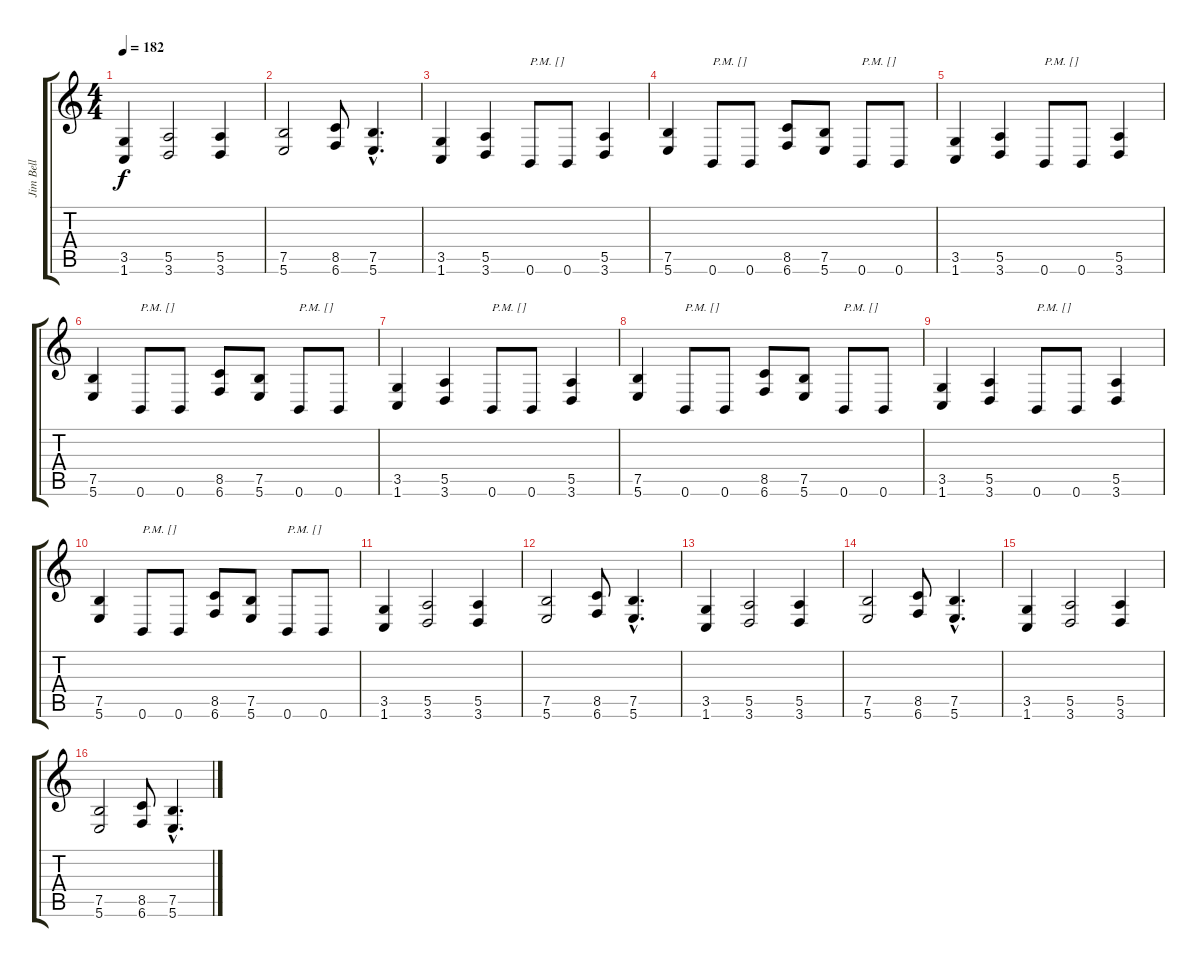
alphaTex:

\track ("Jim Bell" "Jim Bell") {instrument overdrivenguitar}
\staff {score tabs}
\tuning (B3 Gb3 D3 A2 E2 B1) {hide}
\ts (4 4)
\tempo 182
\clef g2
\ks c
(3.5 1.6).4{dy f} (5.5 3.6).2 (5.5 3.6).4 |
(7.5 5.6).2 (8.5 6.6).8 (7.5{hac} 5.6{hac}).4{d} |
(3.5 1.6).4 (5.5 3.6).4 0.6.8{txt "P.M. [] "} 0.6.8 (5.5 3.6).4 |
(7.5 5.6).4 0.6.8{txt "P.M. []"} 0.6.8 (8.5 6.6).8 (7.5 5.6).8 0.6.8{txt "P.M. []"} 0.6.8 |
(3.5 1.6).4 (5.5 3.6).4 0.6.8{txt "P.M. [] "} 0.6.8 (5.5 3.6).4 |
(7.5 5.6).4 0.6.8{txt "P.M. []"} 0.6.8 (8.5 6.6).8 (7.5 5.6).8 0.6.8{txt "P.M. []"} 0.6.8 |
(3.5 1.6).4 (5.5 3.6).4 0.6.8{txt "P.M. [] "} 0.6.8 (5.5 3.6).4 |
(7.5 5.6).4 0.6.8{txt "P.M. []"} 0.6.8 (8.5 6.6).8 (7.5 5.6).8 0.6.8{txt "P.M. []"} 0.6.8 |
(3.5 1.6).4 (5.5 3.6).4 0.6.8{txt "P.M. [] "} 0.6.8 (5.5 3.6).4 |
(7.5 5.6).4 0.6.8{txt "P.M. []"} 0.6.8 (8.5 6.6).8 (7.5 5.6).8 0.6.8{txt "P.M. []"} 0.6.8 |
(3.5 1.6).4 (5.5 3.6).2 (5.5 3.6).4 |
(7.5 5.6).2 (8.5 6.6).8 (7.5{hac} 5.6{hac}).4{d} |
(3.5 1.6).4 (5.5 3.6).2 (5.5 3.6).4 |
(7.5 5.6).2 (8.5 6.6).8 (7.5{hac} 5.6{hac}).4{d} |
(3.5 1.6).4 (5.5 3.6).2 (5.5 3.6).4 |
(7.5 5.6).2 (8.5 6.6).8 (7.5{hac} 5.6{hac}).4{d}
